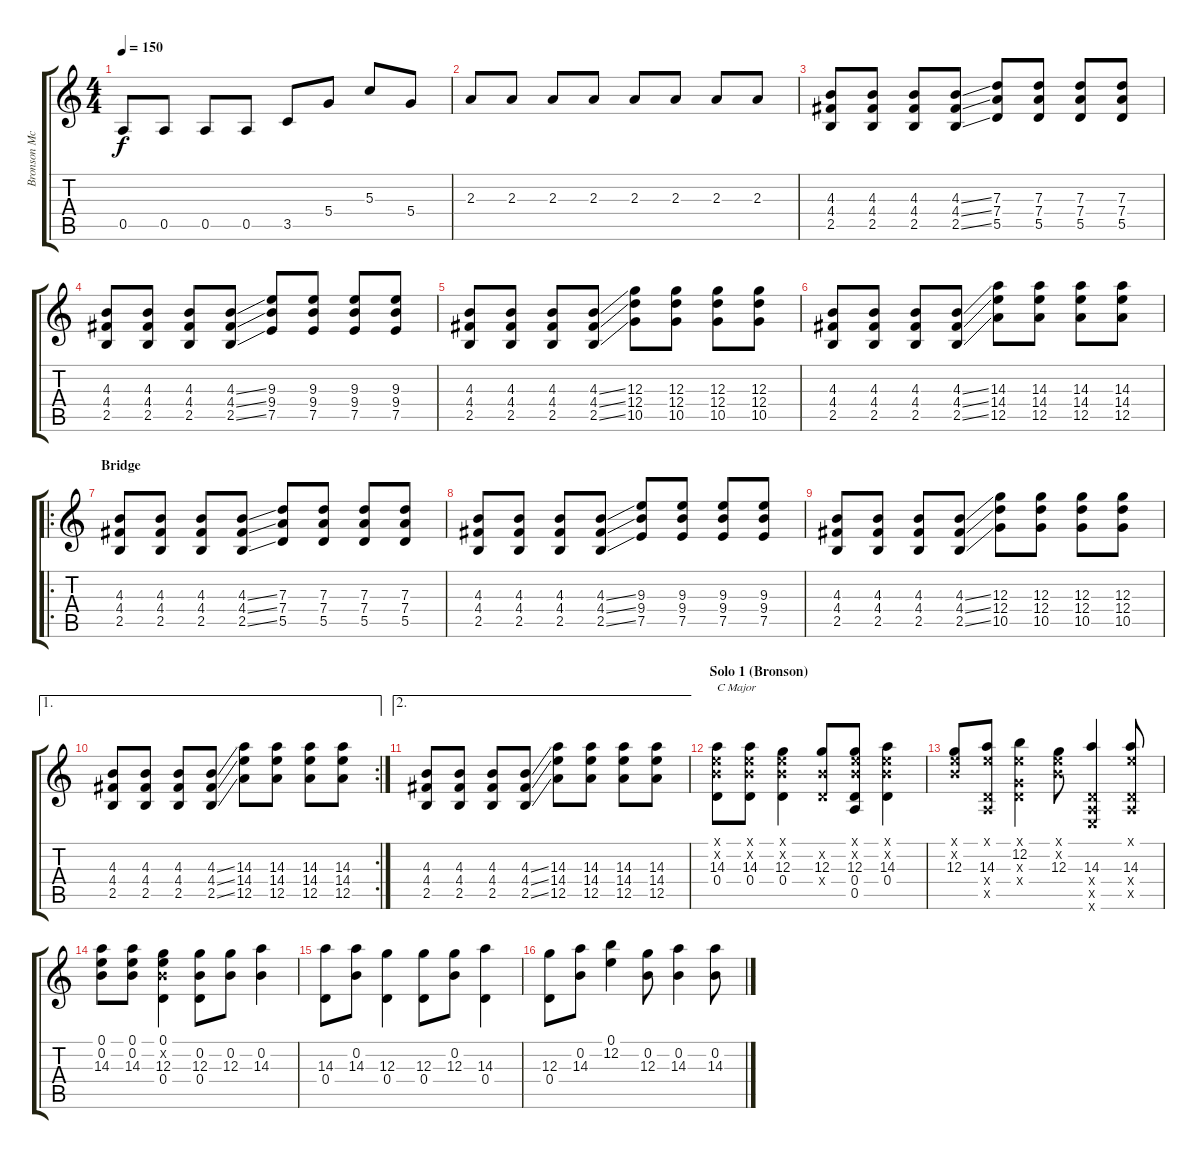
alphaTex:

\track ("Bronson McDowall (Guitar)" "Bronson Mc") {instrument distortionguitar}
\staff {score tabs}
\tuning (E4 B3 G3 D3 A2 E2) {hide}
\ts (4 4)
\tempo 150
\clef g2
\ks c
0.5.8{dy f} 0.5.8 0.5.8 0.5.8 3.5.8 5.4.8 5.3.8 5.4.8 |
2.3.8 2.3.8 2.3.8 2.3.8 2.3.8 2.3.8 2.3.8 2.3.8 |
(4.3 4.4 2.5).8 (4.3 4.4 2.5).8 (4.3 4.4 2.5).8 (4.3{ss} 4.4{ss} 2.5{ss}).8 (7.3 7.4 5.5).8 (7.3 7.4 5.5).8 (7.3 7.4 5.5).8 (7.3 7.4 5.5).8 |
(4.3 4.4 2.5).8 (4.3 4.4 2.5).8 (4.3 4.4 2.5).8 (4.3{ss} 4.4{ss} 2.5{ss}).8 (9.3 9.4 7.5).8 (9.3 9.4 7.5).8 (9.3 9.4 7.5).8 (9.3 9.4 7.5).8 |
(4.3 4.4 2.5).8 (4.3 4.4 2.5).8 (4.3 4.4 2.5).8 (4.3{ss} 4.4{ss} 2.5{ss}).8 (12.3 12.4 10.5).8 (12.3 12.4 10.5).8 (12.3 12.4 10.5).8 (12.3 12.4 10.5).8 |
(4.3 4.4 2.5).8 (4.3 4.4 2.5).8 (4.3 4.4 2.5).8 (4.3{ss} 4.4{ss} 2.5{ss}).8 (14.3 14.4 12.5).8 (14.3 14.4 12.5).8 (14.3 14.4 12.5).8 (14.3 14.4 12.5).8 |
\ro
\section ("" "Bridge")
(4.3 4.4 2.5).8 (4.3 4.4 2.5).8 (4.3 4.4 2.5).8 (4.3{ss} 4.4{ss} 2.5{ss}).8 (7.3 7.4 5.5).8 (7.3 7.4 5.5).8 (7.3 7.4 5.5).8 (7.3 7.4 5.5).8 |
(4.3 4.4 2.5).8 (4.3 4.4 2.5).8 (4.3 4.4 2.5).8 (4.3{ss} 4.4{ss} 2.5{ss}).8 (9.3 9.4 7.5).8 (9.3 9.4 7.5).8 (9.3 9.4 7.5).8 (9.3 9.4 7.5).8 |
(4.3 4.4 2.5).8 (4.3 4.4 2.5).8 (4.3 4.4 2.5).8 (4.3{ss} 4.4{ss} 2.5{ss}).8 (12.3 12.4 10.5).8 (12.3 12.4 10.5).8 (12.3 12.4 10.5).8 (12.3 12.4 10.5).8 |
\ae 1
\rc 2
(4.3 4.4 2.5).8 (4.3 4.4 2.5).8 (4.3 4.4 2.5).8 (4.3{ss} 4.4{ss} 2.5{ss}).8 (14.3 14.4 12.5).8 (14.3 14.4 12.5).8 (14.3 14.4 12.5).8 (14.3 14.4 12.5).8 |
\ae 2
(4.3 4.4 2.5).8 (4.3 4.4 2.5).8 (4.3 4.4 2.5).8 (4.3{ss} 4.4{ss} 2.5{ss}).8 (14.3 14.4 12.5).8 (14.3 14.4 12.5).8 (14.3 14.4 12.5).8 (14.3 14.4 12.5).8 |
\section ("" "Solo 1 (Bronson)")
(0.1{x} 0.2{x} 14.3 0.4).8{txt "C Major"} (0.1{x} 0.2{x} 14.3 0.4).8 (0.1{x} 0.2{x} 12.3 0.4).4 (0.2{x} 12.3 0.4{x}).8 (0.1{x} 0.2{x} 12.3 0.4 0.5).8 (0.1{x} 0.2{x} 14.3 0.4).4 |
(0.1{x} 0.2{x} 12.3).8 (0.1{x} 14.3 0.4{x} 0.5{x}).8 (0.1{x} 12.2 0.3{x} 0.4{x}).4 (0.1{x} 0.2{x} 12.3).8 (14.3 0.4{x} 0.5{x} 0.6{x}).4 (0.1{x} 14.3 0.4{x} 0.5{x}).8 |
(0.1 0.2 14.3).8 (0.1 0.2 14.3).8 (0.1 0.2{x} 12.3 0.4).4 (0.2 12.3 0.4).8 (0.2 12.3).8 (0.2 14.3).4 |
(14.3 0.4).8 (0.2 14.3).8 (12.3 0.4).4 (12.3 0.4).8 (0.2 12.3).8 (14.3 0.4).4 |
(12.3 0.4).8 (0.2 14.3).8 (0.1 12.2).4 (0.2 12.3).8 (0.2 14.3).4 (0.2 14.3).8
